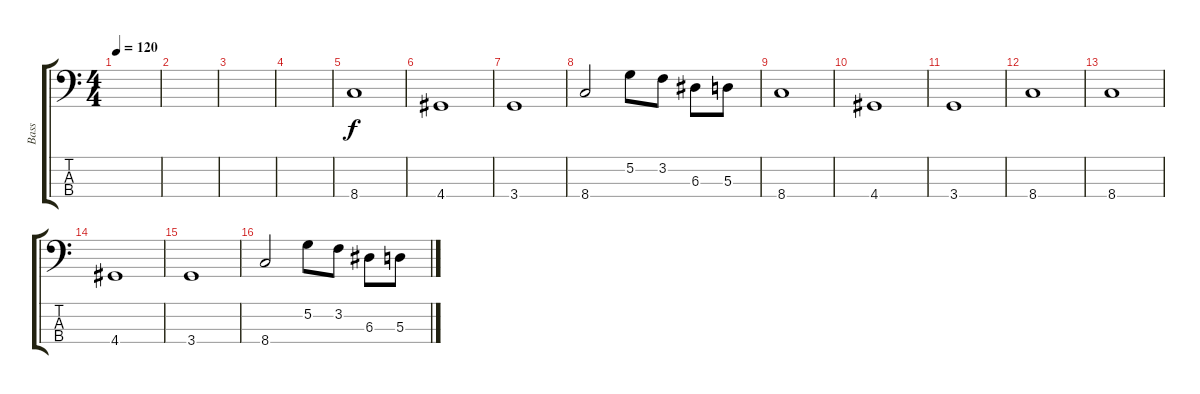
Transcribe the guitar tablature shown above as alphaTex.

\track ("Bass" "Bass") {instrument fretlessbass}
\staff {score tabs}
\tuning (G2 D2 A1 E1) {hide}
\ts (4 4)
\tempo 120
\clef f4
\ks c
|
|
|
|
8.4.1 |
4.4.1 |
3.4.1 |
8.4.2 5.2.8 3.2.8 6.3.8 5.3.8 |
8.4.1 |
4.4.1 |
3.4.1 |
8.4.1 |
8.4.1 |
4.4.1 |
3.4.1 |
8.4.2 5.2.8 3.2.8 6.3.8 5.3.8
